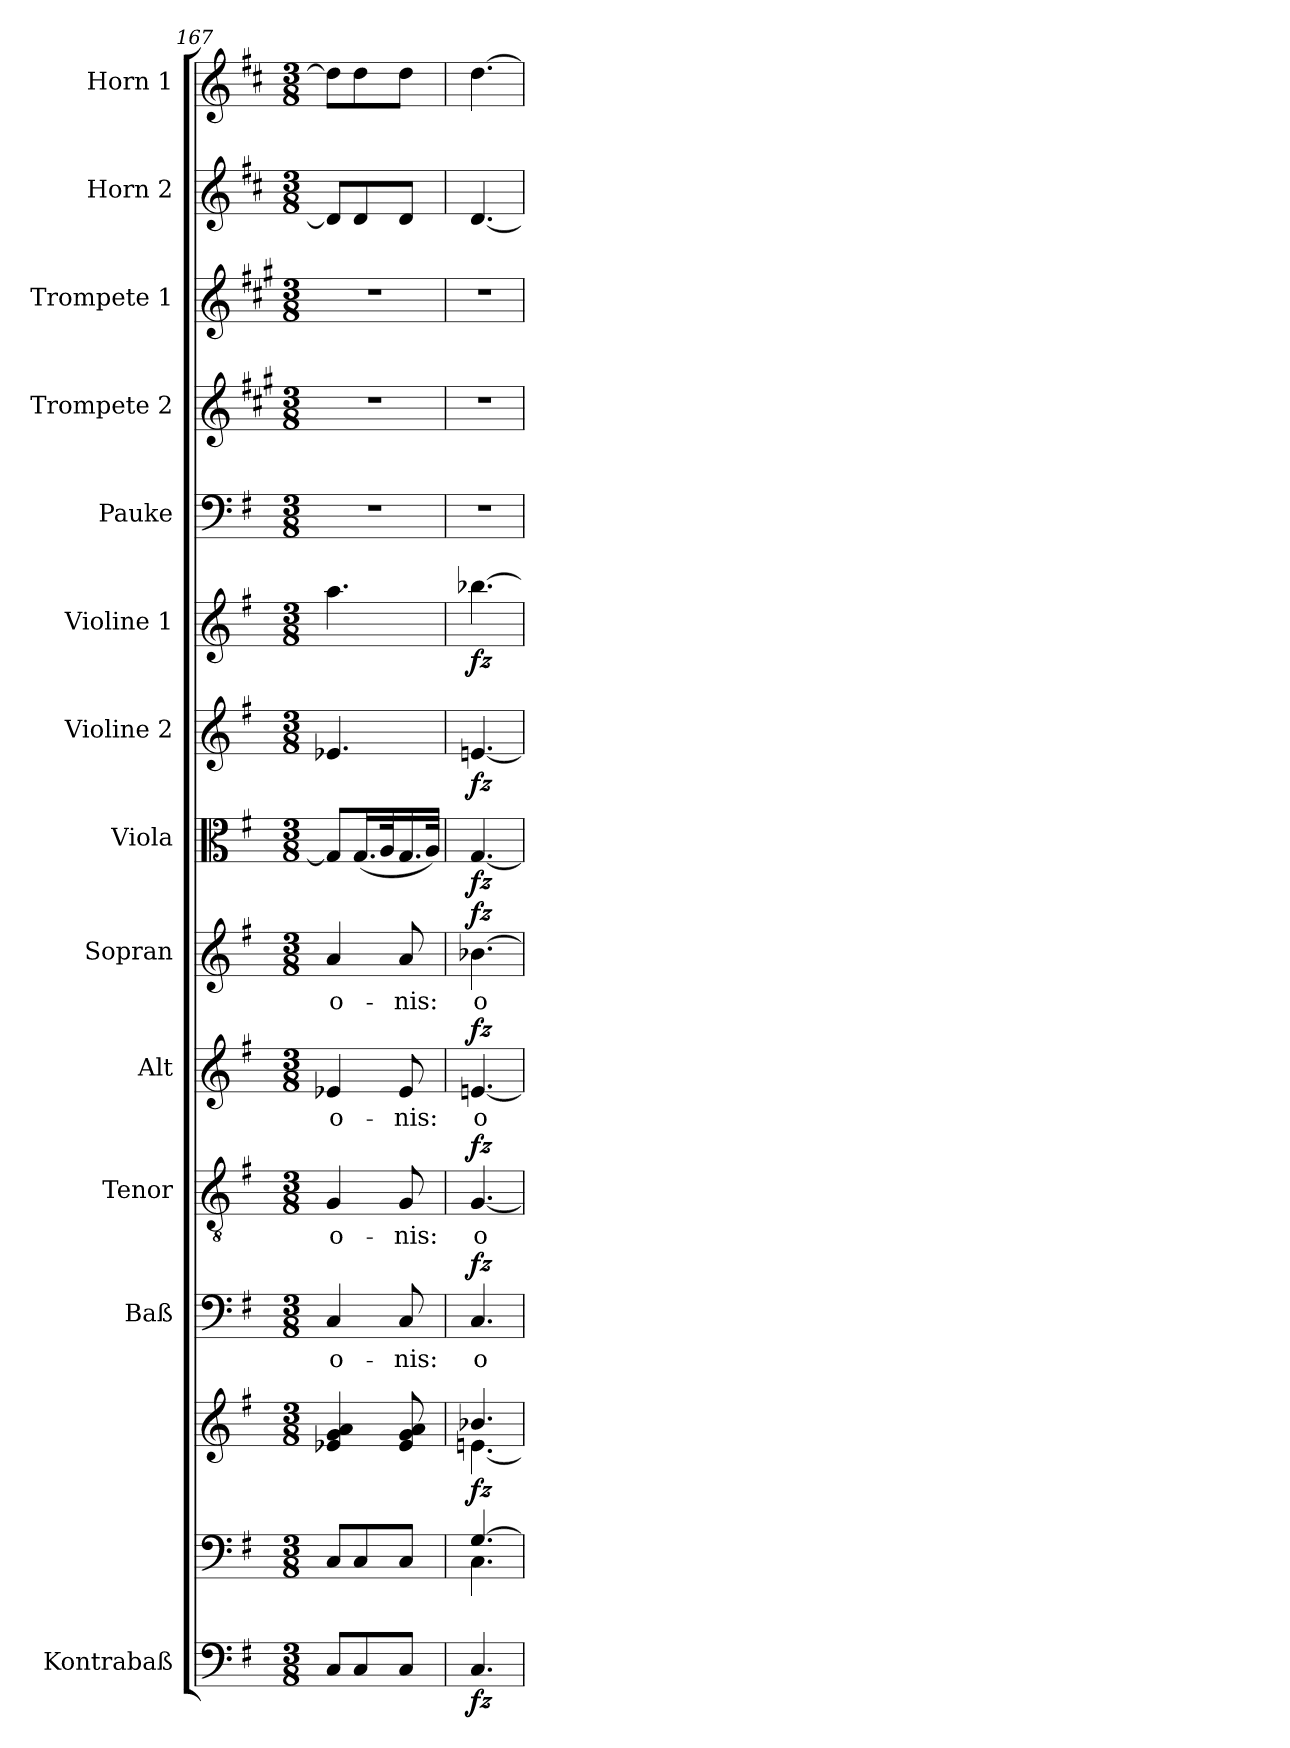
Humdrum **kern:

**kern	**dynam	**kern	**kern	**dynam	**kern	**text	**dynam	**kern	**text	**dynam	**kern	**text	**dynam	**kern	**text	**dynam	**kern	**dynam	**kern	**dynam	**kern	**dynam	**kern	**kern	**kern	**kern	**kern
*part14	*part14	*part13	*part13	*part13	*part12	*part12	*part12	*part11	*part11	*part11	*part10	*part10	*part10	*part9	*part9	*part9	*part8	*part8	*part7	*part7	*part6	*part6	*part5	*part4	*part3	*part2	*part1
*staff15	*staff15	*staff14	*staff13	*staff13/14	*staff12	*staff12	*staff12	*staff11	*staff11	*staff11	*staff10	*staff10	*staff10	*staff9	*staff9	*staff9	*staff8	*staff8	*staff7	*staff7	*staff6	*staff6	*staff5	*staff4	*staff3	*staff2	*staff1
*I"Kontrabaß	*	*	*	*	*I"Baß	*	*	*I"Tenor	*	*	*I"Alt	*	*	*I"Sopran	*	*	*I"Viola	*	*I"Violine 2	*	*I"Violine 1	*	*I"Pauke	*I"Trompete 2	*I"Trompete 1	*I"Horn 2	*I"Horn 1
*I'Kb.	*	*	*	*	*	*	*	*	*	*	*	*	*	*	*	*	*I'Vla.	*	*I'Vl. 2	*	*I'Vl. 1	*	*	*I'Tr. 2	*I'Tr. 1	*I'Hr. 2	*I'Hr. 1
*clefF4	*	*clefF4	*clefG2	*	*clefF4	*	*	*clefGv2	*	*	*clefG2	*	*	*clefG2	*	*	*clefC3	*	*clefG2	*	*clefG2	*	*clefF4	*clefG2	*clefG2	*clefG2	*clefG2
*ITrd7c12	*	*	*	*	*	*	*	*	*	*	*	*	*	*	*	*	*	*	*	*	*	*	*	*ITrd1c2	*ITrd1c2	*ITrd4c7	*ITrd4c7
*k[f#]	*	*k[f#]	*k[f#]	*	*k[f#]	*	*	*k[f#]	*	*	*k[f#]	*	*	*k[f#]	*	*	*k[f#]	*	*k[f#]	*	*k[f#]	*	*k[f#]	*k[f#]	*k[f#]	*k[f#]	*k[f#]
*G:	*	*G:	*G:	*	*G:	*	*	*G:	*	*	*G:	*	*	*G:	*	*	*G:	*	*G:	*	*G:	*	*G:	*G:	*G:	*G:	*G:
*M3/8	*	*M3/8	*M3/8	*	*M3/8	*	*	*M3/8	*	*	*M3/8	*	*	*M3/8	*	*	*M3/8	*	*M3/8	*	*M3/8	*	*M3/8	*M3/8	*M3/8	*M3/8	*M3/8
=167	=167	=167	=167	=167	=167	=167	=167	=167	=167	=167	=167	=167	=167	=167	=167	=167	=167	=167	=167	=167	=167	=167	=167	=167	=167	=167	=167
!	!	!	!	!	!	!LO:LY:b	!	!	!LO:LY:b	!	!	!LO:LY:b	!	!	!LO:LY:b	!	!	!	!	!	!	!	!	!	!	!	!
8CC/L	.	8C/L	4e-X/ 4g/ 4a/	.	4C/	-o-	.	4G/	-o-	.	4e-X/	-o-	.	4a/	-o-	.	8G/L]	.	4.e-X/	.	4.aa\	.	4.r	4.r	4.r	8G/L]	8g\L]
8CC/	.	8C/	.	.	.	.	.	.	.	.	.	.	.	.	.	.	(<16.G/L	.	.	.	.	.	.	.	.	8G/	8g\
.	.	.	.	.	.	.	.	.	.	.	.	.	.	.	.	.	32A/k	.	.	.	.	.	.	.	.	.	.
!	!	!	!	!	!	!LO:LY:b	!	!	!LO:LY:b	!	!	!LO:LY:b	!	!	!LO:LY:b	!	!	!	!	!	!	!	!	!	!	!	!
8CC/J	.	8C/J	8e-/ 8g/ 8a/	.	8C/	-nis:	.	8G/	-nis:	.	8e-/	-nis:	.	8a/	-nis:	.	16.G/	.	.	.	.	.	.	.	.	8G/J	8g\J
.	.	.	.	.	.	.	.	.	.	.	.	.	.	.	.	.	32A/JJk)	.	.	.	.	.	.	.	.	.	.
=168	=168	=168	=168	=168	=168	=168	=168	=168	=168	=168	=168	=168	=168	=168	=168	=168	=168	=168	=168	=168	=168	=168	=168	=168	=168	=168	=168
*	*	*^	*^	*	*	*	*	*	*	*	*	*	*	*	*	*	*	*	*	*	*	*	*	*	*	*	*
!	!LO:DY:b	!	!	!	!	!LO:DY:b	!	!LO:LY:b	!LO:DY:a	!	!LO:LY:b	!LO:DY:a	!	!LO:LY:b	!LO:DY:a	!	!LO:LY:b	!LO:DY:a	!	!LO:DY:b	!	!LO:DY:b	!	!LO:DY:b	!	!	!	!	!
4.CC/	fz	[>4.G/	4.C\	4.b-X/	[<4.en\	fz	4.C/	o-	fz	[4.G/	o-	fz	[4.en/	o-	fz	[4.b-X\	o-	fz	[4.G/	fz	[4.en/	fz	[4.bb-X\	fz	4.r	4.r	4.r	[4.G/	[4.g\
*	*	*v	*v	*	*	*	*	*	*	*	*	*	*	*	*	*	*	*	*	*	*	*	*	*	*	*	*	*	*
*	*	*	*v	*v	*	*	*	*	*	*	*	*	*	*	*	*	*	*	*	*	*	*	*	*	*	*	*	*
=	=	=	=	=	=	=	=	=	=	=	=	=	=	=	=	=	=	=	=	=	=	=	=	=	=	=	=
*-	*-	*-	*-	*-	*-	*-	*-	*-	*-	*-	*-	*-	*-	*-	*-	*-	*-	*-	*-	*-	*-	*-	*-	*-	*-	*-	*-
